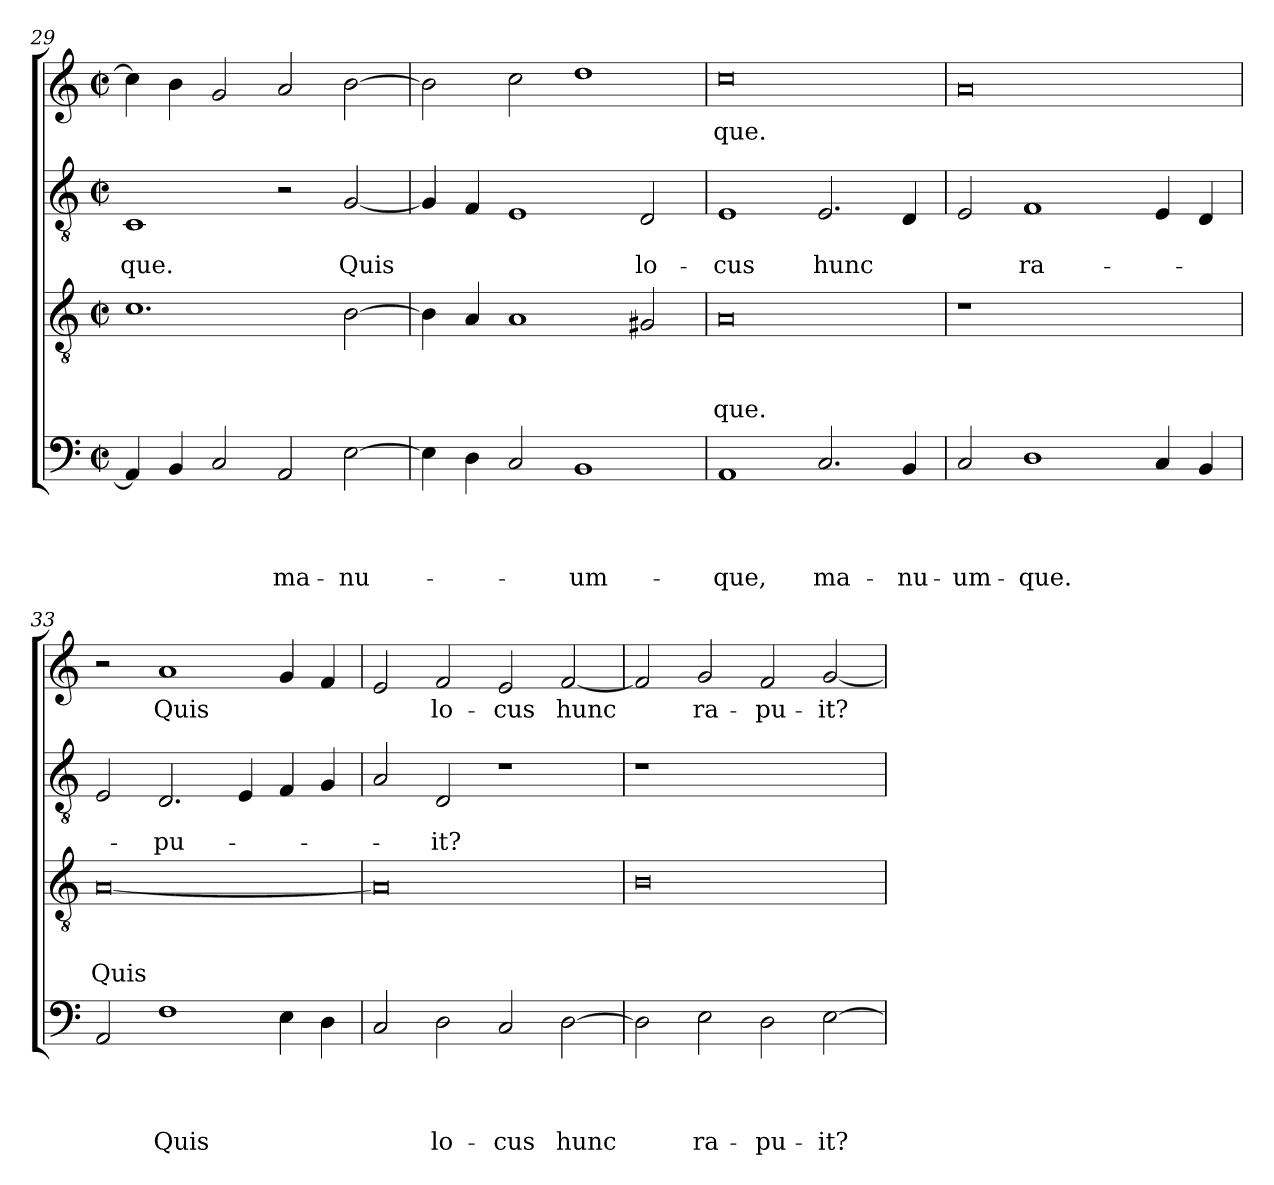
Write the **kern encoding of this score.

**kern	**text	**text	**text	**text	**kern	**text	**text	**text	**kern	**text	**text	**kern	**text
*part4	*part4	*part4	*part4	*part4	*part3	*part3	*part3	*part3	*part2	*part2	*part2	*part1	*part1
*staff4	*staff4	*staff4	*staff4	*staff4	*staff3	*staff3	*staff3	*staff3	*staff2	*staff2	*staff2	*staff1	*staff1
*clefF4	*	*	*	*	*clefGv2	*	*	*	*clefGv2	*	*	*clefG2	*
*k[]	*	*	*	*	*k[]	*	*	*	*k[]	*	*	*k[]	*
*C:	*	*	*	*	*C:	*	*	*	*C:	*	*	*C:	*
*M2/2	*	*	*	*	*M2/2	*	*	*	*M2/2	*	*	*M2/2	*
*met(c|)	*	*	*	*	*met(c|)	*	*	*	*met(c|)	*	*	*met(c|)	*
=29	=29	=29	=29	=29	=29	=29	=29	=29	=29	=29	=29	=29	=29
!	!	!	!	!	!	!	!	!	!	!	!LO:LY:b	!	!
4AA/]	.	.	.	.	1.c	.	.	.	1C	.	-que.	4cc\]	.
4BB/	.	.	.	.	.	.	.	.	.	.	.	4b\	.
2C/	.	.	.	.	.	.	.	.	.	.	.	2g/	.
!	!	!	!	!LO:LY:b	!	!	!	!	!	!	!	!	!
2AA/	.	.	.	ma-	.	.	.	.	2r	.	.	2a/	.
!	!	!	!	!LO:LY:b	!	!	!	!	!	!	!LO:LY:b	!	!
[2E\	.	.	.	-nu-	[2B\	.	.	.	[2G/	.	Quis	[2b\	.
!!LO:PB:g=z
=30	=30	=30	=30	=30	=30	=30	=30	=30	=30	=30	=30	=30	=30
4E\]	.	.	.	.	4B\]	.	.	.	4G/]	.	.	2b\]	.
4D\	.	.	.	.	4A/	.	.	.	4F/	.	.	.	.
2C/	.	.	.	.	1A	.	.	.	1E	.	.	2cc\	.
!	!	!	!	!LO:LY:b	!	!	!	!	!	!	!	!	!
1BB	.	.	.	-um-	.	.	.	.	.	.	.	1dd	.
!	!	!	!	!	!	!	!	!	!	!	!LO:LY:b	!	!
.	.	.	.	.	2G#/	.	.	.	2D/	.	lo-	.	.
=31	=31	=31	=31	=31	=31	=31	=31	=31	=31	=31	=31	=31	=31
!	!	!	!	!LO:LY:b	!	!	!	!LO:LY:b	!	!	!LO:LY:b	!	!LO:LY:b
1AA	.	.	.	-que,	0A	.	.	-que.	1E	.	-cus	0cc	-que.
!	!	!	!	!LO:LY:b	!	!	!	!	!	!	!LO:LY:b	!	!
2.C/	.	.	.	ma-	.	.	.	.	2.E/	.	hunc	.	.
!	!	!	!	!LO:LY:b	!	!	!	!	!	!	!	!	!
4BB/	.	.	.	-nu-	.	.	.	.	4D/	.	.	.	.
=32	=32	=32	=32	=32	=32	=32	=32	=32	=32	=32	=32	=32	=32
!	!	!	!	!LO:LY:b	!	!	!	!	!	!	!	!	!
2C/	.	.	.	-um-	1r	.	.	.	2E/	.	.	0a	.
!	!	!	!	!LO:LY:b	!	!	!	!	!	!	!LO:LY:b	!	!
1D	.	.	.	-que.	.	.	.	.	1F	.	ra-	.	.
.	.	.	.	.	1ryy	.	.	.	.	.	.	.	.
4C/	.	.	.	.	.	.	.	.	4E/	.	.	.	.
4BB/	.	.	.	.	.	.	.	.	4D/	.	.	.	.
=33	=33	=33	=33	=33	=33	=33	=33	=33	=33	=33	=33	=33	=33
!	!	!	!	!	!	!	!	!LO:LY:b	!	!	!	!	!
2AA/	.	.	.	.	[0A	.	.	Quis	2E/	.	.	2r	.
!	!	!	!	!LO:LY:b	!	!	!	!	!	!	!LO:LY:b	!	!LO:LY:b
1F	.	.	.	Quis	.	.	.	.	2.D/	.	-pu-	1a	Quis
.	.	.	.	.	.	.	.	.	4E/	.	.	.	.
4E\	.	.	.	.	.	.	.	.	4F/	.	.	4g/	.
4D\	.	.	.	.	.	.	.	.	4G/	.	.	4f/	.
=34	=34	=34	=34	=34	=34	=34	=34	=34	=34	=34	=34	=34	=34
2C/	.	.	.	.	0A]	.	.	.	2A/	.	.	2e/	.
!	!	!	!	!LO:LY:b	!	!	!	!	!	!	!LO:LY:b	!	!LO:LY:b
2D\	.	.	.	lo-	.	.	.	.	2D/	.	-it?	2f/	lo-
!	!	!	!	!LO:LY:b	!	!	!	!	!	!	!	!	!LO:LY:b
2C/	.	.	.	-cus	.	.	.	.	1r	.	.	2e/	-cus
!	!	!	!	!LO:LY:b	!	!	!	!	!	!	!	!	!LO:LY:b
[2D\	.	.	.	hunc	.	.	.	.	.	.	.	[2f/	hunc
=35	=35	=35	=35	=35	=35	=35	=35	=35	=35	=35	=35	=35	=35
2D\]	.	.	.	.	0B	.	.	.	1r	.	.	2f/]	.
!	!	!	!	!LO:LY:b	!	!	!	!	!	!	!	!	!LO:LY:b
2E\	.	.	.	ra-	.	.	.	.	.	.	.	2g/	ra-
!	!	!	!	!LO:LY:b	!	!	!	!	!	!	!	!	!LO:LY:b
2D\	.	.	.	-pu-	.	.	.	.	1ryy	.	.	2f/	-pu-
!	!	!	!	!LO:LY:b	!	!	!	!	!	!	!	!	!LO:LY:b
[2E\	.	.	.	-it?	.	.	.	.	.	.	.	[2g/	-it?
=	=	=	=	=	=	=	=	=	=	=	=	=	=
*-	*-	*-	*-	*-	*-	*-	*-	*-	*-	*-	*-	*-	*-
